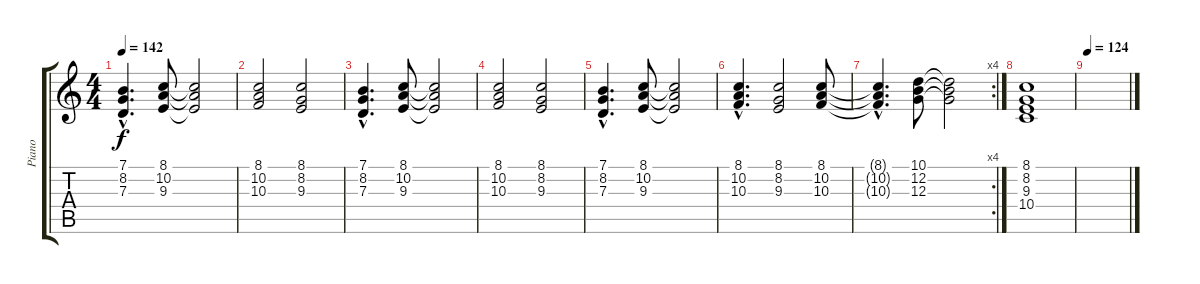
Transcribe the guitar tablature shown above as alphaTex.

\track ("Piano" "Piano") {instrument electricpiano2}
\staff {score tabs}
\tuning (E4 B3 G3 D3 A2 E2) {hide}
\ts (4 4)
\tempo 142
\clef g2
\ks c
(7.1{hac} 8.2{hac} 7.3{hac}).4{d dy f} (8.1 10.2 9.3).8 (8.1{t} 10.2{t} 9.3{t}).2 |
(8.1 10.2 10.3).2 (8.1 8.2 9.3).2 |
(7.1{hac} 8.2{hac} 7.3{hac}).4{d} (8.1 10.2 9.3).8 (8.1{t} 10.2{t} 9.3{t}).2 |
(8.1 10.2 10.3).2 (8.1 8.2 9.3).2 |
(7.1{hac} 8.2{hac} 7.3{hac}).4{d} (8.1 10.2 9.3).8 (8.1{t} 10.2{t} 9.3{t}).2 |
(8.1{hac} 10.2{hac} 10.3{hac}).4{d} (8.1 8.2 9.3).2 (8.1 10.2 10.3).8 |
\rc 4
(8.1{hac t} 10.2{hac t} 10.3{hac t}).4{d} (10.1 12.2 12.3).8 (10.1{t} 12.2{t} 12.3{t}).2 |
(8.1 8.2 9.3 10.4).1 |
\tempo 124
